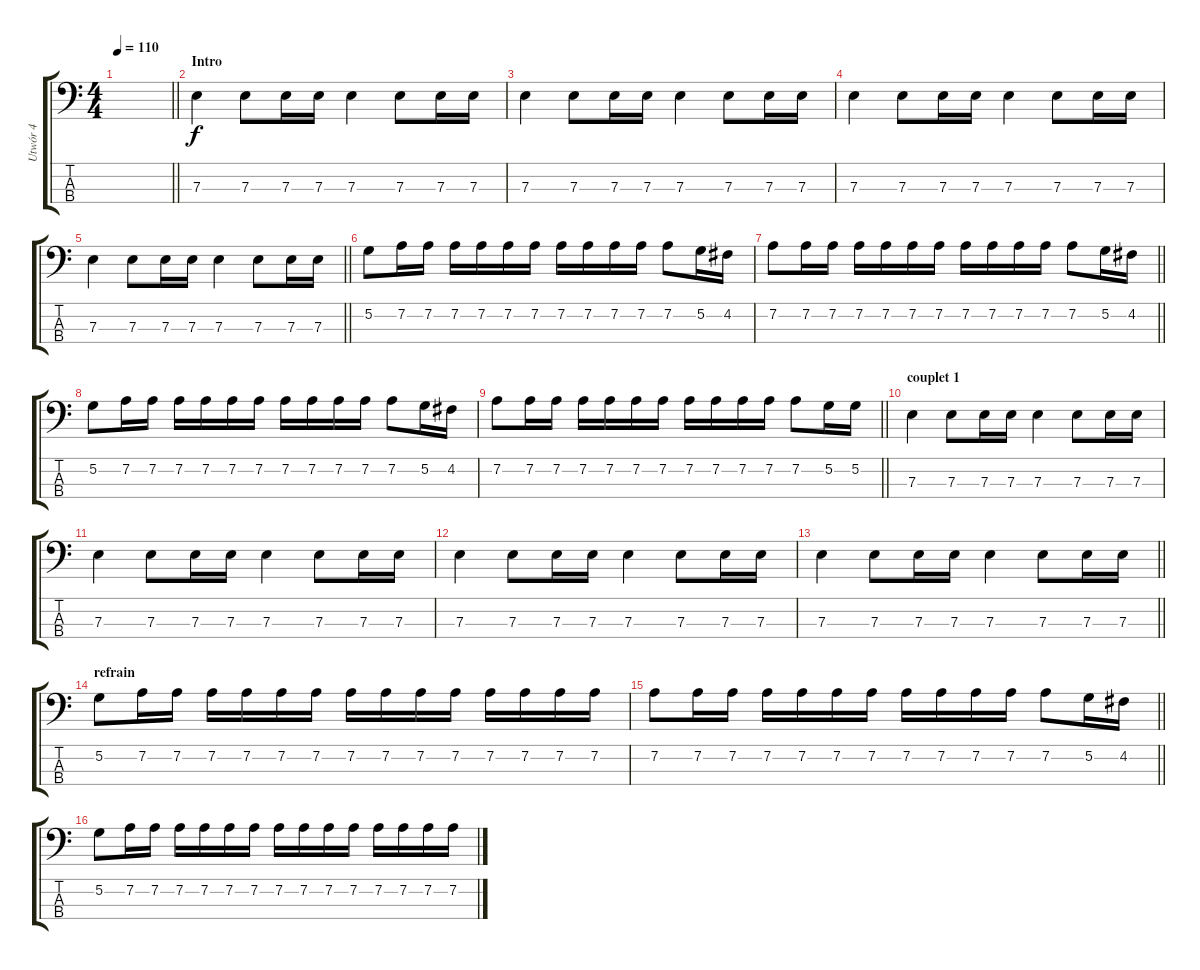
\track ("Utwór 4" "Utwór 4") {instrument electricbassfinger}
\staff {score tabs}
\tuning (G2 D2 A1 E1) {hide}
\ts (4 4)
\tempo 110
\clef f4
\barLineRight lightlight
\ks c
|
\section ("" "Intro")
7.3.4 7.3.8 7.3.16 7.3.16 7.3.4 7.3.8 7.3.16 7.3.16 |
7.3.4 7.3.8 7.3.16 7.3.16 7.3.4 7.3.8 7.3.16 7.3.16 |
7.3.4 7.3.8 7.3.16 7.3.16 7.3.4 7.3.8 7.3.16 7.3.16 |
\barLineRight lightlight
7.3.4 7.3.8 7.3.16 7.3.16 7.3.4 7.3.8 7.3.16 7.3.16 |
5.2.8 7.2.16 7.2.16 7.2.16 7.2.16 7.2.16 7.2.16 7.2.16 7.2.16 7.2.16 7.2.16 7.2.8 5.2.16 4.2.16 |
\barLineRight lightlight
7.2.8 7.2.16 7.2.16 7.2.16 7.2.16 7.2.16 7.2.16 7.2.16 7.2.16 7.2.16 7.2.16 7.2.8 5.2.16 4.2.16 |
5.2.8 7.2.16 7.2.16 7.2.16 7.2.16 7.2.16 7.2.16 7.2.16 7.2.16 7.2.16 7.2.16 7.2.8 5.2.16 4.2.16 |
\barLineRight lightlight
7.2.8 7.2.16 7.2.16 7.2.16 7.2.16 7.2.16 7.2.16 7.2.16 7.2.16 7.2.16 7.2.16 7.2.8 5.2.16 5.2.16 |
\section ("" "couplet 1")
7.3.4 7.3.8 7.3.16 7.3.16 7.3.4 7.3.8 7.3.16 7.3.16 |
7.3.4 7.3.8 7.3.16 7.3.16 7.3.4 7.3.8 7.3.16 7.3.16 |
7.3.4 7.3.8 7.3.16 7.3.16 7.3.4 7.3.8 7.3.16 7.3.16 |
\barLineRight lightlight
7.3.4 7.3.8 7.3.16 7.3.16 7.3.4 7.3.8 7.3.16 7.3.16 |
\section ("" "refrain")
5.2.8 7.2.16 7.2.16 7.2.16 7.2.16 7.2.16 7.2.16 7.2.16 7.2.16 7.2.16 7.2.16 7.2.16 7.2.16 7.2.16 7.2.16 |
\barLineRight lightlight
7.2.8 7.2.16 7.2.16 7.2.16 7.2.16 7.2.16 7.2.16 7.2.16 7.2.16 7.2.16 7.2.16 7.2.8 5.2.16 4.2.16 |
5.2.8 7.2.16 7.2.16 7.2.16 7.2.16 7.2.16 7.2.16 7.2.16 7.2.16 7.2.16 7.2.16 7.2.16 7.2.16 7.2.16 7.2.16
